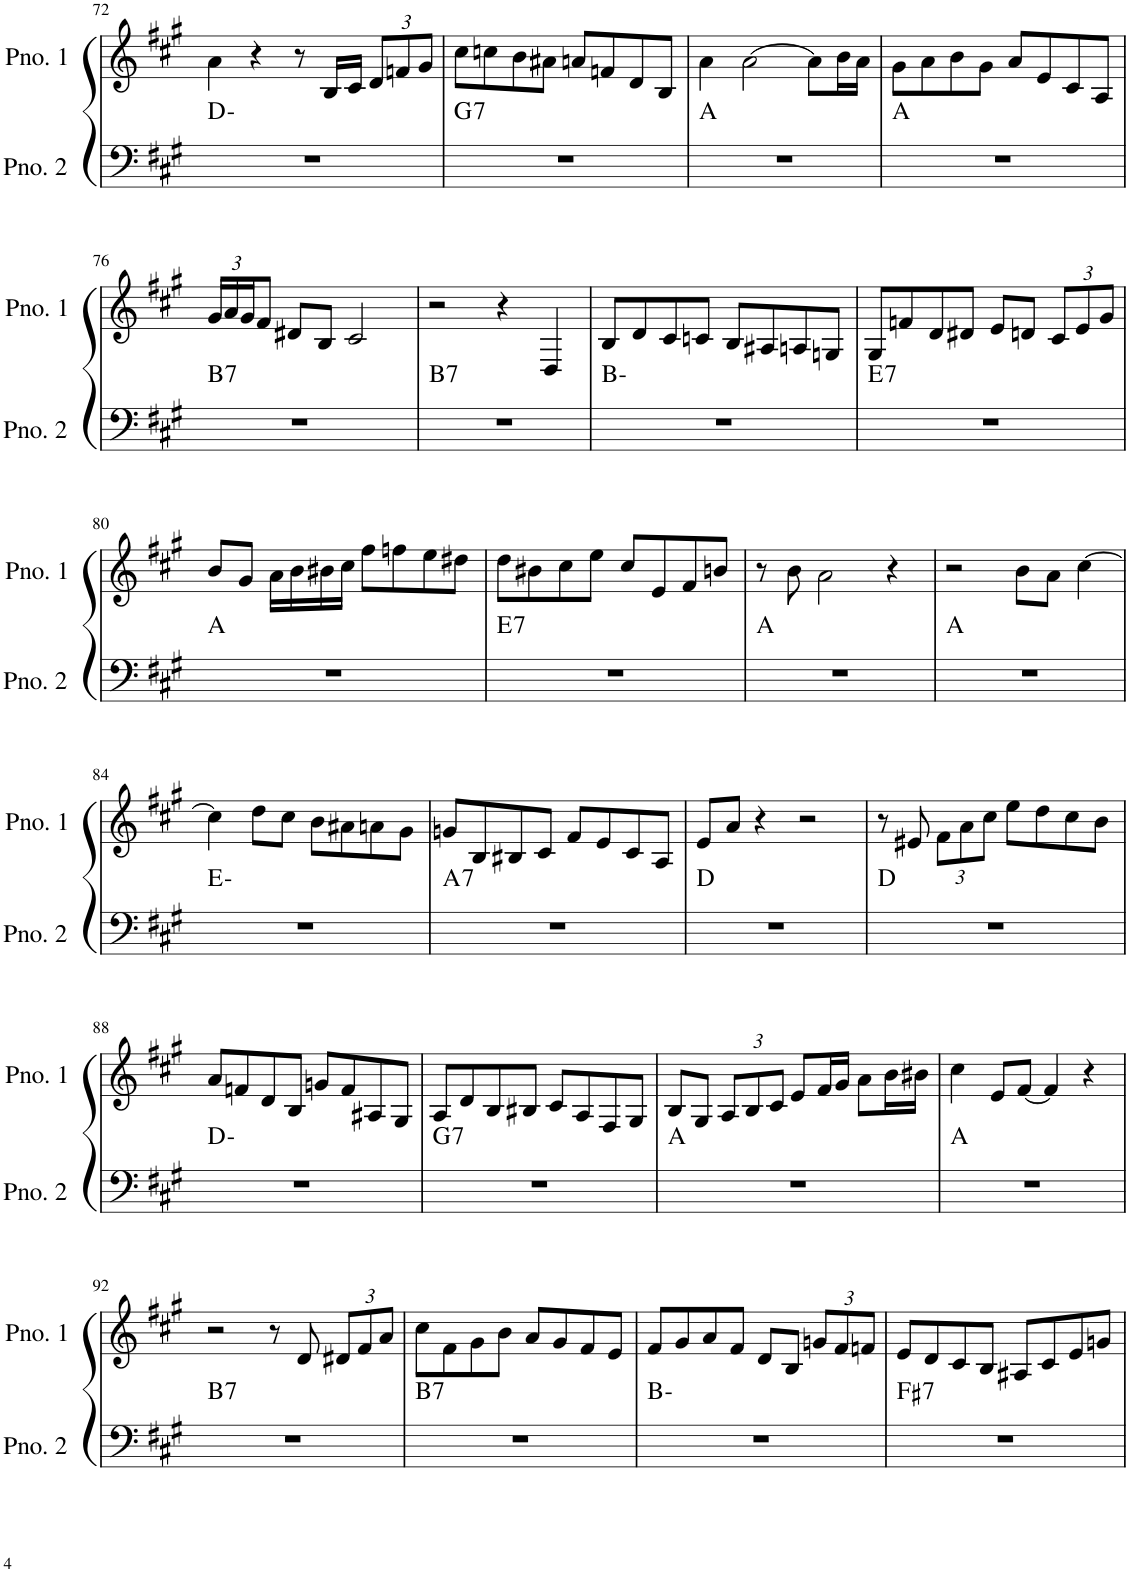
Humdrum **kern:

**kern	**harte	**kern
*part2	*part2	*part1
*staff2	*	*staff1
*I"ピアノ 2	*	*I"ピアノ 1
!!LO:PB:g=z
*clefF4	*	*clefG2
*k[f#c#g#]	*	*k[f#c#g#]
*M4/4	*	*M4/4
=72	=72	=72
1r	D:min	4a\
.	.	4r
.	.	8r
.	.	16B/LL
.	.	16c#/JJ
*	*	*Xbrackettup
.	.	12d/L
.	.	12fn/
.	.	12g#/J
=73	=73	=73
!	!LO:H:kt=7	!
1r	G:7	8cc#\L
.	.	8ccn\
.	.	8b\
.	.	8a#X\J
.	.	8an/L
.	.	8fn/
.	.	8d/
.	.	8B/J
=74	=74	=74
1r	A:maj	4a\
.	.	[2a\
.	.	8a\L]
.	.	16b\L
.	.	16a\JJ
=75	=75	=75
1r	A:maj	8g#\L
.	.	8a\
.	.	8b\
.	.	8g#\J
.	.	8a/L
.	.	8e/
.	.	8c#/
.	.	8A/J
!!LO:LB:g=z
=76	=76	=76
!	!LO:H:kt=7	!
1r	B:7	24g#/LL
.	.	24a/
.	.	24g#/J
.	.	8f#/J
.	.	8d#X/L
.	.	8B/J
.	.	2c#/
=77	=77	=77
!	!LO:H:kt=7	!
1r	B:7	2r
.	.	4r
.	.	4D/
=78	=78	=78
1r	B:min	8B/L
.	.	8d/
.	.	8c#/
.	.	8cn/J
.	.	8B/L
.	.	8A#X/
.	.	8An/
.	.	8Gn/J
=79	=79	=79
!	!LO:H:kt=7	!
1r	E:7	8G#/L
.	.	8fn/
.	.	8d/
.	.	8d#X/J
.	.	8e/L
.	.	8dn/J
.	.	12c#/L
.	.	12e/
.	.	12g#/J
!!LO:LB:g=z
=80	=80	=80
1r	A:maj	8b/L
.	.	8g#/J
.	.	16a\LL
.	.	16b\
.	.	16b#X\
.	.	16cc#\JJ
.	.	8ff#\L
.	.	8ffn\
.	.	8ee\
.	.	8dd#X\J
=81	=81	=81
!	!LO:H:kt=7	!
1r	E:7	8dd\L
.	.	8b#X\
.	.	8cc#\
.	.	8ee\J
.	.	8cc#/L
.	.	8e/
.	.	8f#/
.	.	8bn/J
=82	=82	=82
1r	A:maj	8r
.	.	8b\
.	.	2a\
.	.	4r
=83	=83	=83
1r	A:maj	2r
.	.	8b\L
.	.	8a\J
.	.	[4cc#\
!!LO:LB:g=z
=84	=84	=84
1r	E:min	4cc#\]
.	.	8dd\L
.	.	8cc#\J
.	.	8b\L
.	.	8a#X\
.	.	8an\
.	.	8g#\J
=85	=85	=85
!	!LO:H:kt=7	!
1r	A:7	8gn/L
.	.	8B/
.	.	8B#X/
.	.	8c#/J
.	.	8f#/L
.	.	8e/
.	.	8c#/
.	.	8A/J
=86	=86	=86
1r	D:maj	8e/L
.	.	8a/J
.	.	4r
.	.	2r
=87	=87	=87
1r	D:maj	8r
.	.	8e#X/
.	.	12f#\L
.	.	12a\
.	.	12cc#\J
.	.	8ee\L
.	.	8dd\
.	.	8cc#\
.	.	8b\J
!!LO:LB:g=z
=88	=88	=88
1r	D:min	8a/L
.	.	8fn/
.	.	8d/
.	.	8B/J
.	.	8gn/L
.	.	8f/
.	.	8A#X/
.	.	8G#/J
=89	=89	=89
!	!LO:H:kt=7	!
1r	G:7	8A/L
.	.	8d/
.	.	8B/
.	.	8B#X/J
.	.	8c#/L
.	.	8A/
.	.	8F#/
.	.	8G#/J
=90	=90	=90
1r	A:maj	8B/L
.	.	8G#/J
.	.	12A/L
.	.	12B/
.	.	12c#/J
.	.	8e/L
.	.	16f#/L
.	.	16g#/JJ
.	.	8a\L
.	.	16b\L
.	.	16b#X\JJ
=91	=91	=91
1r	A:maj	4cc#\
.	.	8e/L
.	.	[8f#/J
.	.	4f#/]
.	.	4r
!!LO:LB:g=z
=92	=92	=92
!	!LO:H:kt=7	!
1r	B:7	2r
.	.	8r
.	.	8d/
.	.	12d#X/L
.	.	12f#/
.	.	12a/J
=93	=93	=93
!	!LO:H:kt=7	!
1r	B:7	8cc#\L
.	.	8f#\
.	.	8g#\
.	.	8b\J
.	.	8a/L
.	.	8g#/
.	.	8f#/
.	.	8e/J
=94	=94	=94
1r	B:min	8f#/L
.	.	8g#/
.	.	8a/
.	.	8f#/J
.	.	8d/L
.	.	8B/J
.	.	12gn/L
.	.	12f#/
.	.	12fn/J
=95	=95	=95
!	!LO:H:kt=7	!
1r	F#:7	8e/L
.	.	8d/
.	.	8c#/
.	.	8B/J
.	.	8A#X/L
.	.	8c#/
.	.	8e/
.	.	8gn/J
=	=	=
*-	*-	*-
